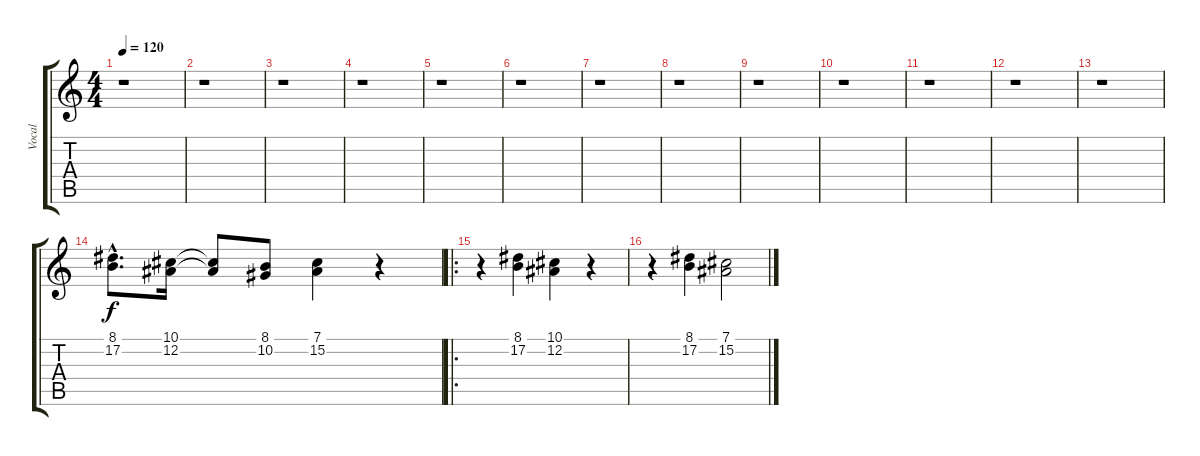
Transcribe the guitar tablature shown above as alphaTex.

\track ("Vocal" "Vocal") {instrument lead6voice}
\staff {score tabs}
\tuning (Eb4 Bb3 Gb3 Db3 Ab2 Eb2) {hide}
\ts (4 4)
\tempo 120
\clef g2
\ks c
r.1{dy f} |
r.1 |
r.1 |
r.1 |
r.1 |
r.1 |
r.1 |
r.1 |
r.1 |
r.1 |
r.1 |
r.1 |
r.1 |
(8.1{hac} 17.2{hac}).8{d} (10.1 12.2).16 (10.1{t} 12.2{t}).8 (8.1 10.2).8 (7.1 15.2).4 r.4 |
\ro
r.4 (8.1 17.2).4 (10.1 12.2).4 r.4 |
r.4 (8.1 17.2).4 (7.1 15.2).2
